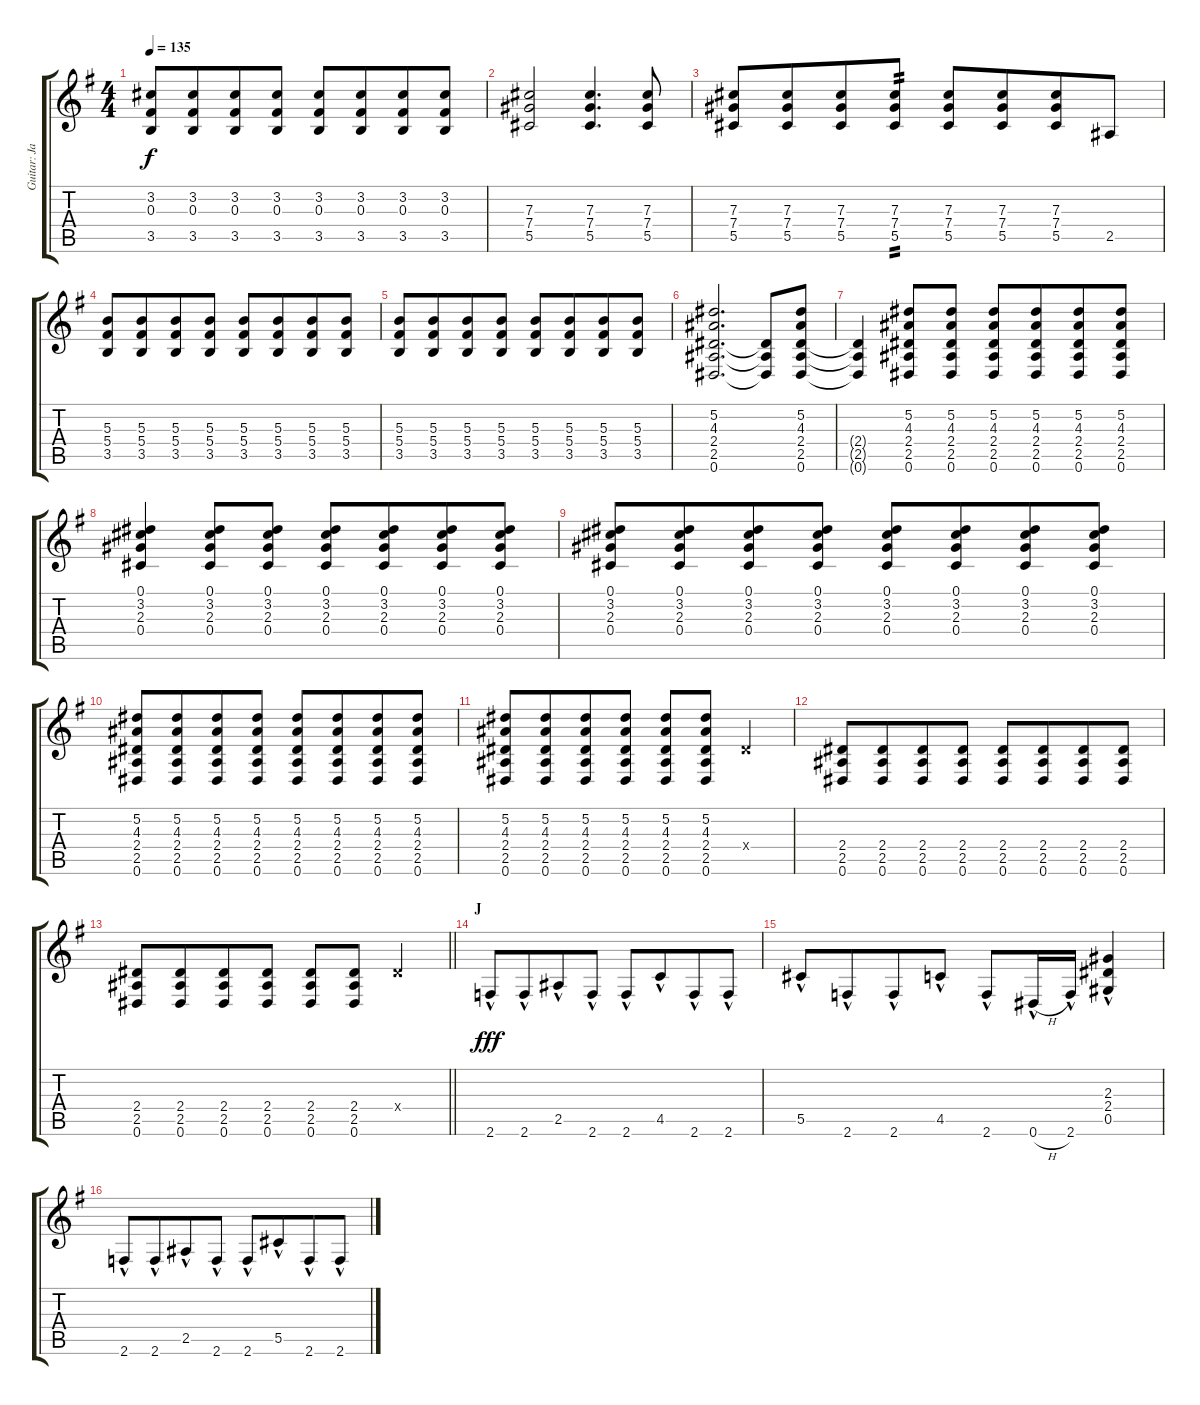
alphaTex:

\track ("Guitar: Jake" "Guitar: Ja") {instrument distortionguitar}
\staff {score tabs}
\tuning (Eb4 Bb3 Gb3 Db3 Ab2 Eb2) {hide}
\ts (4 4)
\tempo 135
\clef g2
\ks g
(3.2 0.3 3.5).8{dy f} (3.2 0.3 3.5).8{beam merge} (3.2 0.3 3.5).8 (3.2 0.3 3.5).8 (3.2 0.3 3.5).8 (3.2 0.3 3.5).8{beam merge} (3.2 0.3 3.5).8 (3.2 0.3 3.5).8 |
(7.3 7.4 5.5).2 (7.3 7.4 5.5).4{d} (7.3 7.4 5.5).8 |
(7.3 7.4 5.5).8 (7.3 7.4 5.5).8{beam merge} (7.3 7.4 5.5).8 (7.3 7.4 5.5).8{tp 2} (7.3 7.4 5.5).8 (7.3 7.4 5.5).8{beam merge} (7.3 7.4 5.5).8 2.5.8 |
(5.3 5.4 3.5).8 (5.3 5.4 3.5).8{beam merge} (5.3 5.4 3.5).8 (5.3 5.4 3.5).8 (5.3 5.4 3.5).8 (5.3 5.4 3.5).8{beam merge} (5.3 5.4 3.5).8 (5.3 5.4 3.5).8 |
(5.3 5.4 3.5).8 (5.3 5.4 3.5).8{beam merge} (5.3 5.4 3.5).8 (5.3 5.4 3.5).8 (5.3 5.4 3.5).8 (5.3 5.4 3.5).8{beam merge} (5.3 5.4 3.5).8 (5.3 5.4 3.5).8 |
(5.2 4.3 2.4 2.5 0.6).2{d} (2.4{t} 2.5{t} 0.6{t}).8 (5.2 4.3 2.4 2.5 0.6).8 |
(2.4{t} 2.5{t} 0.6{t}).4 (5.2 4.3 2.4 2.5 0.6).8 (5.2 4.3 2.4 2.5 0.6).8 (5.2 4.3 2.4 2.5 0.6).8 (5.2 4.3 2.4 2.5 0.6).8{beam merge} (5.2 4.3 2.4 2.5 0.6).8 (5.2 4.3 2.4 2.5 0.6).8 |
(0.1 3.2 2.3 0.4).4 (0.1 3.2 2.3 0.4).8 (0.1 3.2 2.3 0.4).8 (0.1 3.2 2.3 0.4).8 (0.1 3.2 2.3 0.4).8{beam merge} (0.1 3.2 2.3 0.4).8 (0.1 3.2 2.3 0.4).8 |
(0.1 3.2 2.3 0.4).8 (0.1 3.2 2.3 0.4).8{beam merge} (0.1 3.2 2.3 0.4).8 (0.1 3.2 2.3 0.4).8 (0.1 3.2 2.3 0.4).8 (0.1 3.2 2.3 0.4).8{beam merge} (0.1 3.2 2.3 0.4).8 (0.1 3.2 2.3 0.4).8 |
(5.2 4.3 2.4 2.5 0.6).8 (5.2 4.3 2.4 2.5 0.6).8{beam merge} (5.2 4.3 2.4 2.5 0.6).8 (5.2 4.3 2.4 2.5 0.6).8 (5.2 4.3 2.4 2.5 0.6).8 (5.2 4.3 2.4 2.5 0.6).8{beam merge} (5.2 4.3 2.4 2.5 0.6).8 (5.2 4.3 2.4 2.5 0.6).8 |
(5.2 4.3 2.4 2.5 0.6).8 (5.2 4.3 2.4 2.5 0.6).8{beam merge} (5.2 4.3 2.4 2.5 0.6).8 (5.2 4.3 2.4 2.5 0.6).8 (5.2 4.3 2.4 2.5 0.6).8 (5.2 4.3 2.4 2.5 0.6).8 2.4{x}.4 |
(2.4 2.5 0.6).8 (2.4 2.5 0.6).8{beam merge} (2.4 2.5 0.6).8 (2.4 2.5 0.6).8 (2.4 2.5 0.6).8 (2.4 2.5 0.6).8{beam merge} (2.4 2.5 0.6).8 (2.4 2.5 0.6).8 |
\barLineRight lightlight
(2.4 2.5 0.6).8 (2.4 2.5 0.6).8{beam merge} (2.4 2.5 0.6).8 (2.4 2.5 0.6).8 (2.4 2.5 0.6).8 (2.4 2.5 0.6).8 2.4{x}.4 |
\section ("" "J")
2.6{hac}.8{dy fff} 2.6{hac}.8{beam merge} 2.5{hac}.8 2.6{hac}.8 2.6{hac}.8 4.5{hac}.8{beam merge} 2.6{hac}.8 2.6{hac}.8 |
5.5{hac}.8 2.6{hac}.8{beam merge} 2.6{hac}.8 4.5{hac}.8 2.6{hac}.8 0.6{h hac}.16 2.6{hac}.16 (2.3{hac} 2.4{hac} 0.5{hac}).4 |
2.6{hac}.8 2.6{hac}.8{beam merge} 2.5{hac}.8 2.6{hac}.8 2.6{hac}.8 5.5{hac}.8{beam merge} 2.6{hac}.8 2.6{hac}.8
